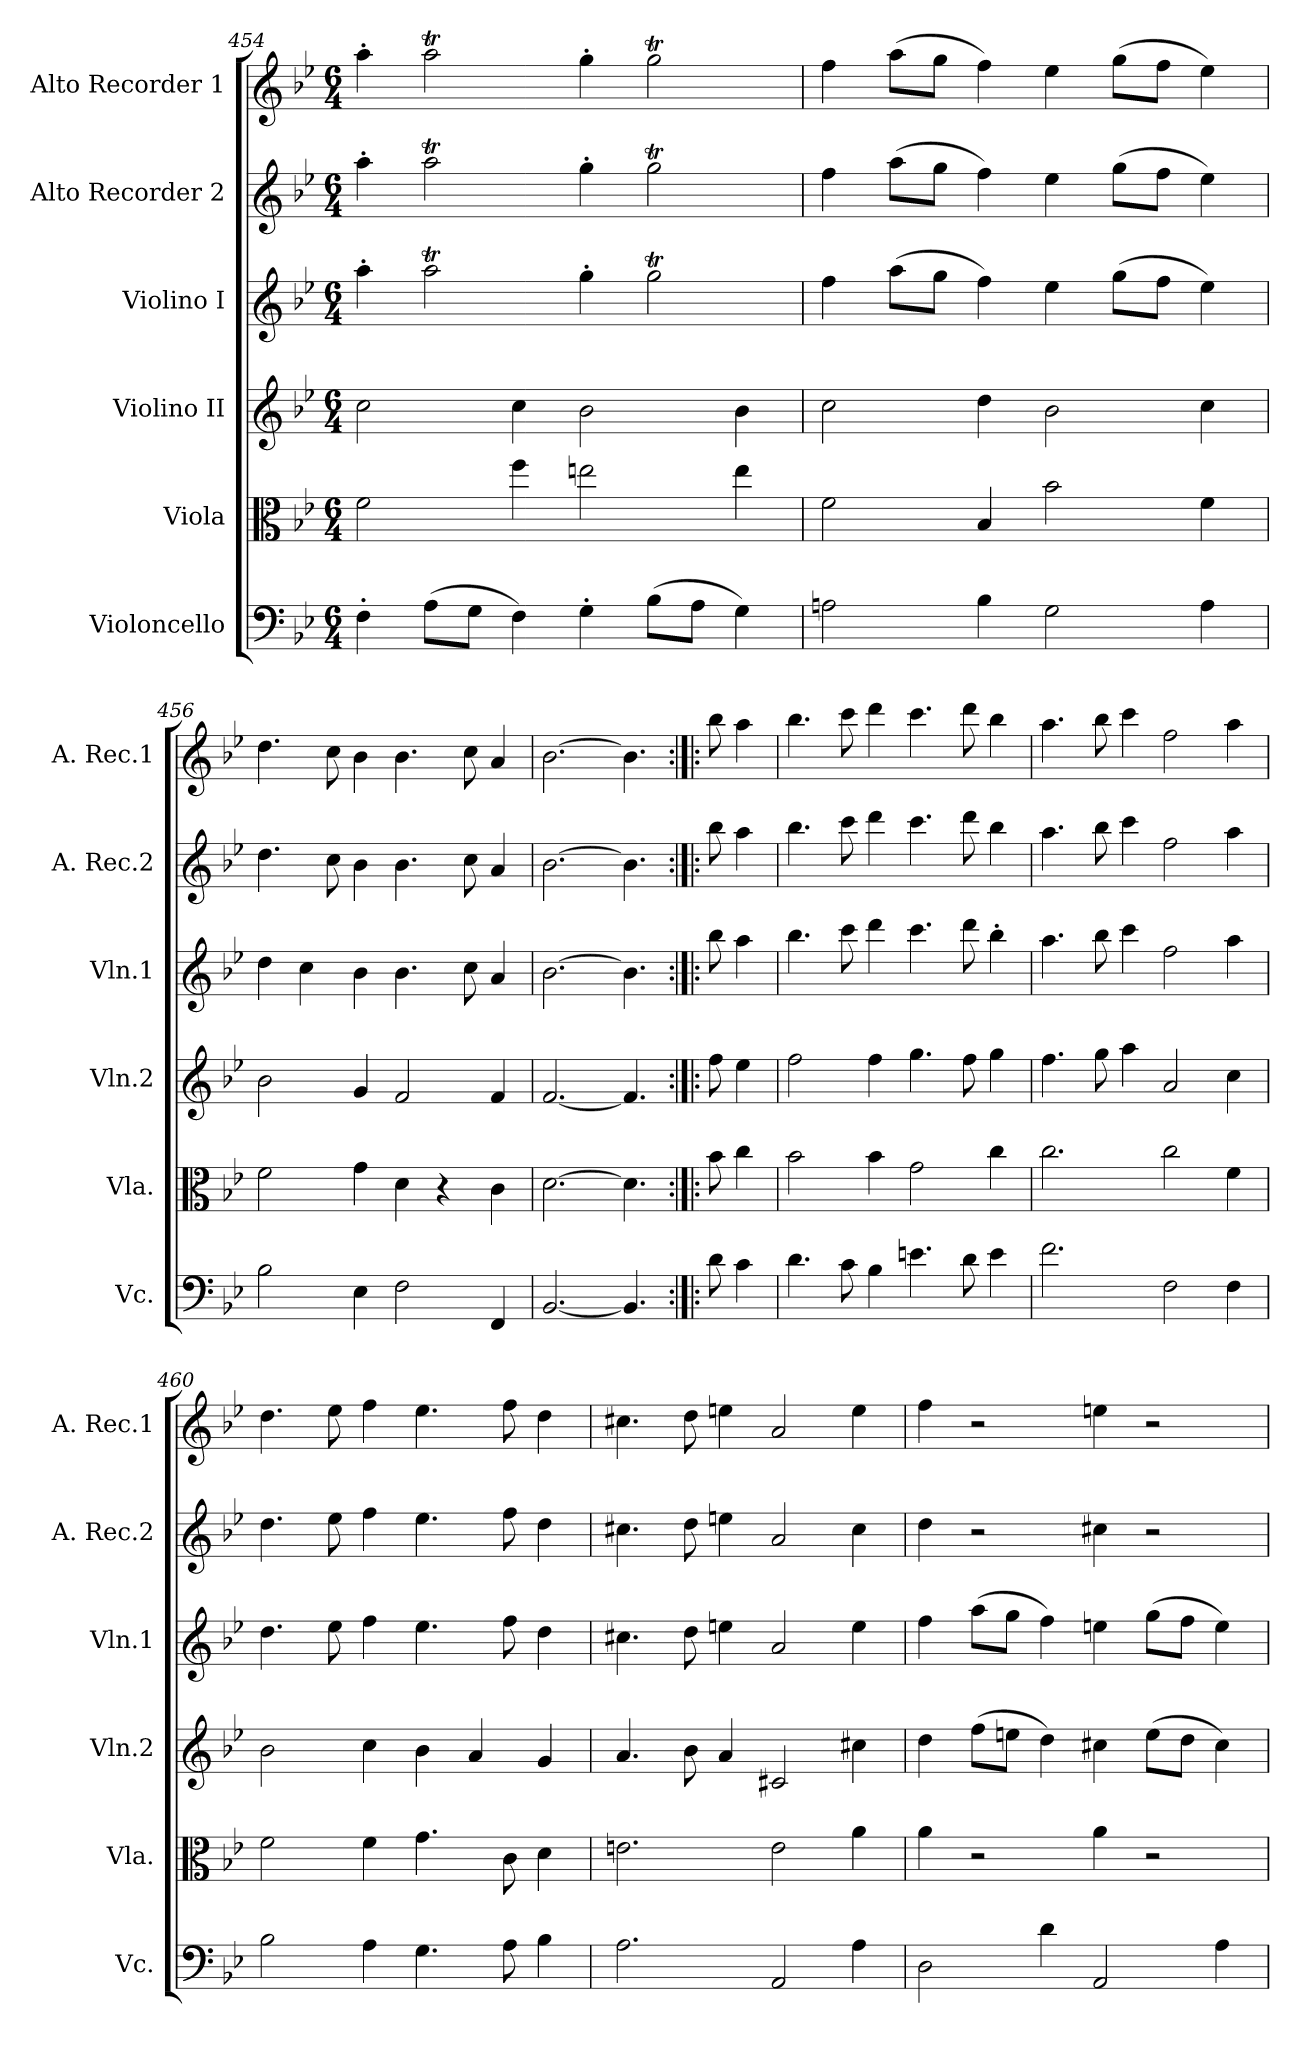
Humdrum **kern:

**kern	**kern	**kern	**kern	**kern	**kern
*part6	*part5	*part4	*part3	*part2	*part1
*staff6	*staff5	*staff4	*staff3	*staff2	*staff1
*I"Violoncello	*I"Viola	*I"Violino II	*I"Violino I	*I"Alto Recorder 2	*I"Alto Recorder 1
*I'Vc.	*I'Vla.	*I'Vln.2	*I'Vln.1	*I'A. Rec.2	*I'A. Rec.1
*clefF4	*clefC3	*clefG2	*clefG2	*clefG2	*clefG2
*k[b-e-]	*k[b-e-]	*k[b-e-]	*k[b-e-]	*k[b-e-]	*k[b-e-]
*M6/4	*M6/4	*M6/4	*M6/4	*M6/4	*M6/4
=454	=454	=454	=454	=454	=454
4F'\	2f\	2cc\	4aa'\	4aa'\	4aa'\
(8A\L	.	.	2aat\	2aat\	2aat\
8G\J	.	.	.	.	.
4F\)	4ff\	4cc\	.	.	.
4G'\	2een\	2b-\	4gg'\	4gg'\	4gg'\
(8B-\L	.	.	2ggT\	2ggT\	2ggT\
8A\J	.	.	.	.	.
4G\)	4ee\	4b-\	.	.	.
=455	=455	=455	=455	=455	=455
2An\	2f\	2cc\	4ff\	4ff\	4ff\
.	.	.	(8aa\L	(8aa\L	(8aa\L
.	.	.	8gg\J	8gg\J	8gg\J
4B-\	4B-/	4dd\	4ff\)	4ff\)	4ff\)
2G\	2b-\	2b-\	4ee-\	4ee-\	4ee-\
.	.	.	(8gg\L	(8gg\L	(8gg\L
.	.	.	8ff\J	8ff\J	8ff\J
4A\	4f\	4cc\	4ee-\)	4ee-\)	4ee-\)
=456	=456	=456	=456	=456	=456
2B-\	2f\	2b-\	4dd\	4.dd\	4.dd\
.	.	.	4cc\	.	.
.	.	.	.	8cc\	8cc\
4E-\	4g\	4g/	4b-\	4b-\	4b-\
2F\	4d\	2f/	4.b-\	4.b-\	4.b-\
.	4r	.	.	.	.
.	.	.	8cc\	8cc\	8cc\
4FF/	4c\	4f/	4a/	4a/	4a/
=457	=457	=457	=457	=457	=457
[2.BB-/	[2.d\	[2.f/	[2.b-\	[2.b-\	[2.b-\
4.BB-/]	4.d\]	4.f/]	4.b-\]	4.b-\]	4.b-\]
!!LO:PB:g=z
=457X18:|!|:	=457X18:|!|:	=457X18:|!|:	=457X18:|!|:	=457X18:|!|:	=457X18:|!|:
8d\	8b-\	8ff\	8bb-\	8bb-\	8bb-\
4c\	4cc\	4ee-\	4aa\	4aa\	4aa\
=458	=458	=458	=458	=458	=458
4.d\	2b-\	2ff\	4.bb-\	4.bb-\	4.bb-\
8c\	.	.	8ccc\	8ccc\	8ccc\
4B-\	4b-\	4ff\	4ddd\	4ddd\	4ddd\
4.en\	2g\	4.gg\	4.ccc\	4.ccc\	4.ccc\
8d\	.	8ff\	8ddd\	8ddd\	8ddd\
4e\	4cc\	4gg\	4bb-'\	4bb-\	4bb-\
=459	=459	=459	=459	=459	=459
2.f\	2.cc\	4.ff\	4.aa\	4.aa\	4.aa\
.	.	8gg\	8bb-\	8bb-\	8bb-\
.	.	4aa\	4ccc\	4ccc\	4ccc\
2F\	2cc\	2a/	2ff\	2ff\	2ff\
4F\	4f\	4cc\	4aa\	4aa\	4aa\
=460	=460	=460	=460	=460	=460
2B-\	2f\	2b-\	4.dd\	4.dd\	4.dd\
.	.	.	8ee-\	8ee-\	8ee-\
4A\	4f\	4cc\	4ff\	4ff\	4ff\
4.G\	4.g\	4b-\	4.ee-\	4.ee-\	4.ee-\
.	.	4a/	.	.	.
8A\	8c\	.	8ff\	8ff\	8ff\
4B-\	4d\	4g/	4dd\	4dd\	4dd\
=461	=461	=461	=461	=461	=461
2.A\	2.en\	4.a/	4.cc#X\	4.cc#X\	4.cc#X\
.	.	8b-\	8dd\	8dd\	8dd\
.	.	4a/	4een\	4een\	4een\
2AA/	2e\	2c#X/	2a/	2a/	2a/
4A\	4a\	4cc#X\	4ee\	4cc#\	4ee\
=462	=462	=462	=462	=462	=462
2D\	4a\	4dd\	4ff\	4dd\	4ff\
.	2r	(8ff\L	(8aa\L	2r	2r
.	.	8een\J	8gg\J	.	.
4d\	.	4dd\)	4ff\)	.	.
2AA/	4a\	4cc#X\	4een\	4cc#X\	4een\
.	2r	(8ee\L	(8gg\L	2r	2r
.	.	8dd\J	8ff\J	.	.
4A\	.	4cc#\)	4ee\)	.	.
=	=	=	=	=	=
*-	*-	*-	*-	*-	*-
